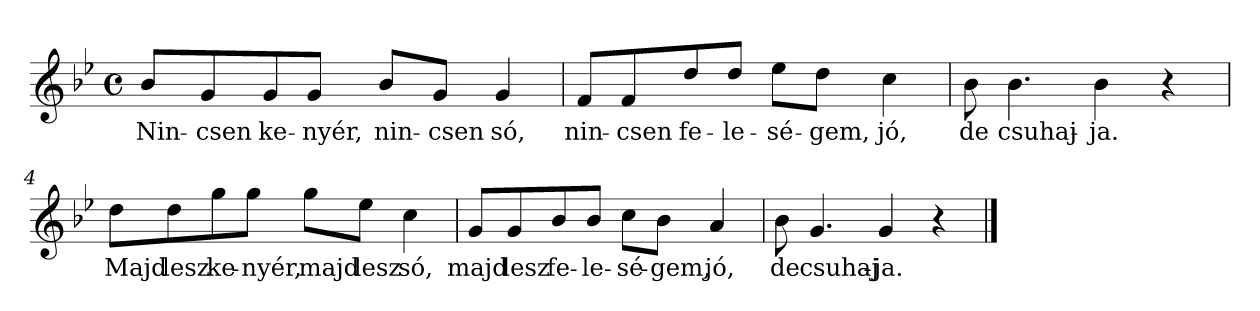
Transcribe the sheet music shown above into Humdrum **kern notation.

**kern	**text
*part1	*part1
*staff1	*staff1
*clefG2	*
*k[b-e-]	*
*g:	*
*M4/4	*
*met(c)	*
=1	=1
!	!LO:LY:b
8b-/L	Nin-
!	!LO:LY:b
8g/	-csen
!	!LO:LY:b
8g/	ke-
!	!LO:LY:b
8g/J	-nyér,
!	!LO:LY:b
8b-/L	nin-
!	!LO:LY:b
8g/J	-csen
!	!LO:LY:b
4g/	só,
=2	=2
!	!LO:LY:b
8f/L	nin-
!	!LO:LY:b
8f/	-csen
!	!LO:LY:b
8dd/	fe-
!	!LO:LY:b
8dd/J	-le-
!	!LO:LY:b
8ee-\L	-sé-
!	!LO:LY:b
8dd\J	-gem,
!	!LO:LY:b
4cc\	jó,
=3	=3
!	!LO:LY:b
8b-\	de
!	!LO:LY:b
4.b-\	csuhaj-
!	!LO:LY:b
4b-\	-ja.
4r	.
=4	=4
!	!LO:LY:b
8dd\L	Majd
!	!LO:LY:b
8dd\	lesz
!	!LO:LY:b
8gg\	ke-
!	!LO:LY:b
8gg\J	-nyér,
!	!LO:LY:b
8gg\L	majd
!	!LO:LY:b
8ee-\J	lesz
!	!LO:LY:b
4cc\	só,
=5	=5
!	!LO:LY:b
8g/L	majd
!	!LO:LY:b
8g/	lesz
!	!LO:LY:b
8b-/	fe-
!	!LO:LY:b
8b-/J	-le-
!	!LO:LY:b
8cc\L	-sé-
!	!LO:LY:b
8b-\J	-gem,
!	!LO:LY:b
4a/	jó,
=6	=6
!	!LO:LY:b
8b-\	de
!	!LO:LY:b
4.g/	csuhaj-
!	!LO:LY:b
4g/	-ja.
4r	.
==	==
*-	*-
